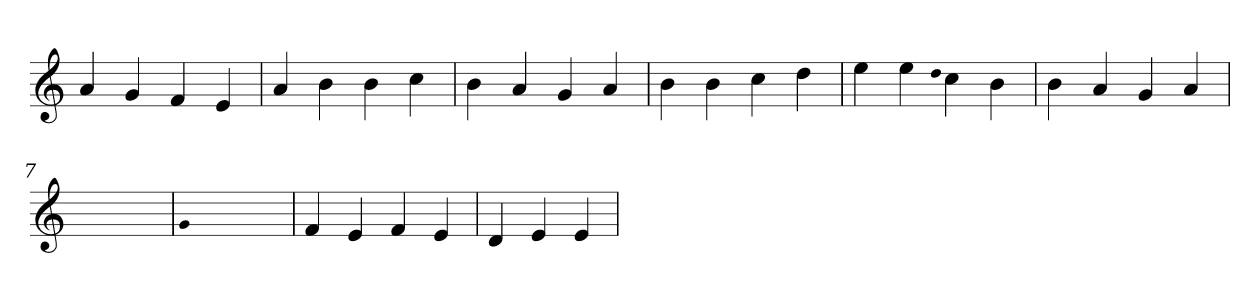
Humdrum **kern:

**kern
*part1
*staff1
*clefG2
=1
4a
4g
4f
4e
=2
4a
4b
4b
4cc
=3
4b
4a
4g
4a
=4
4b
4b
4cc
4dd
=5
4ee
4ee
qqdd
4cc
4b
=6
4b
4a
4g
4a
=7
1ryy
=7
qqg
1ryy
=7
4f
4e
4f
4e
=8
4d
4e
4e
=
*-
